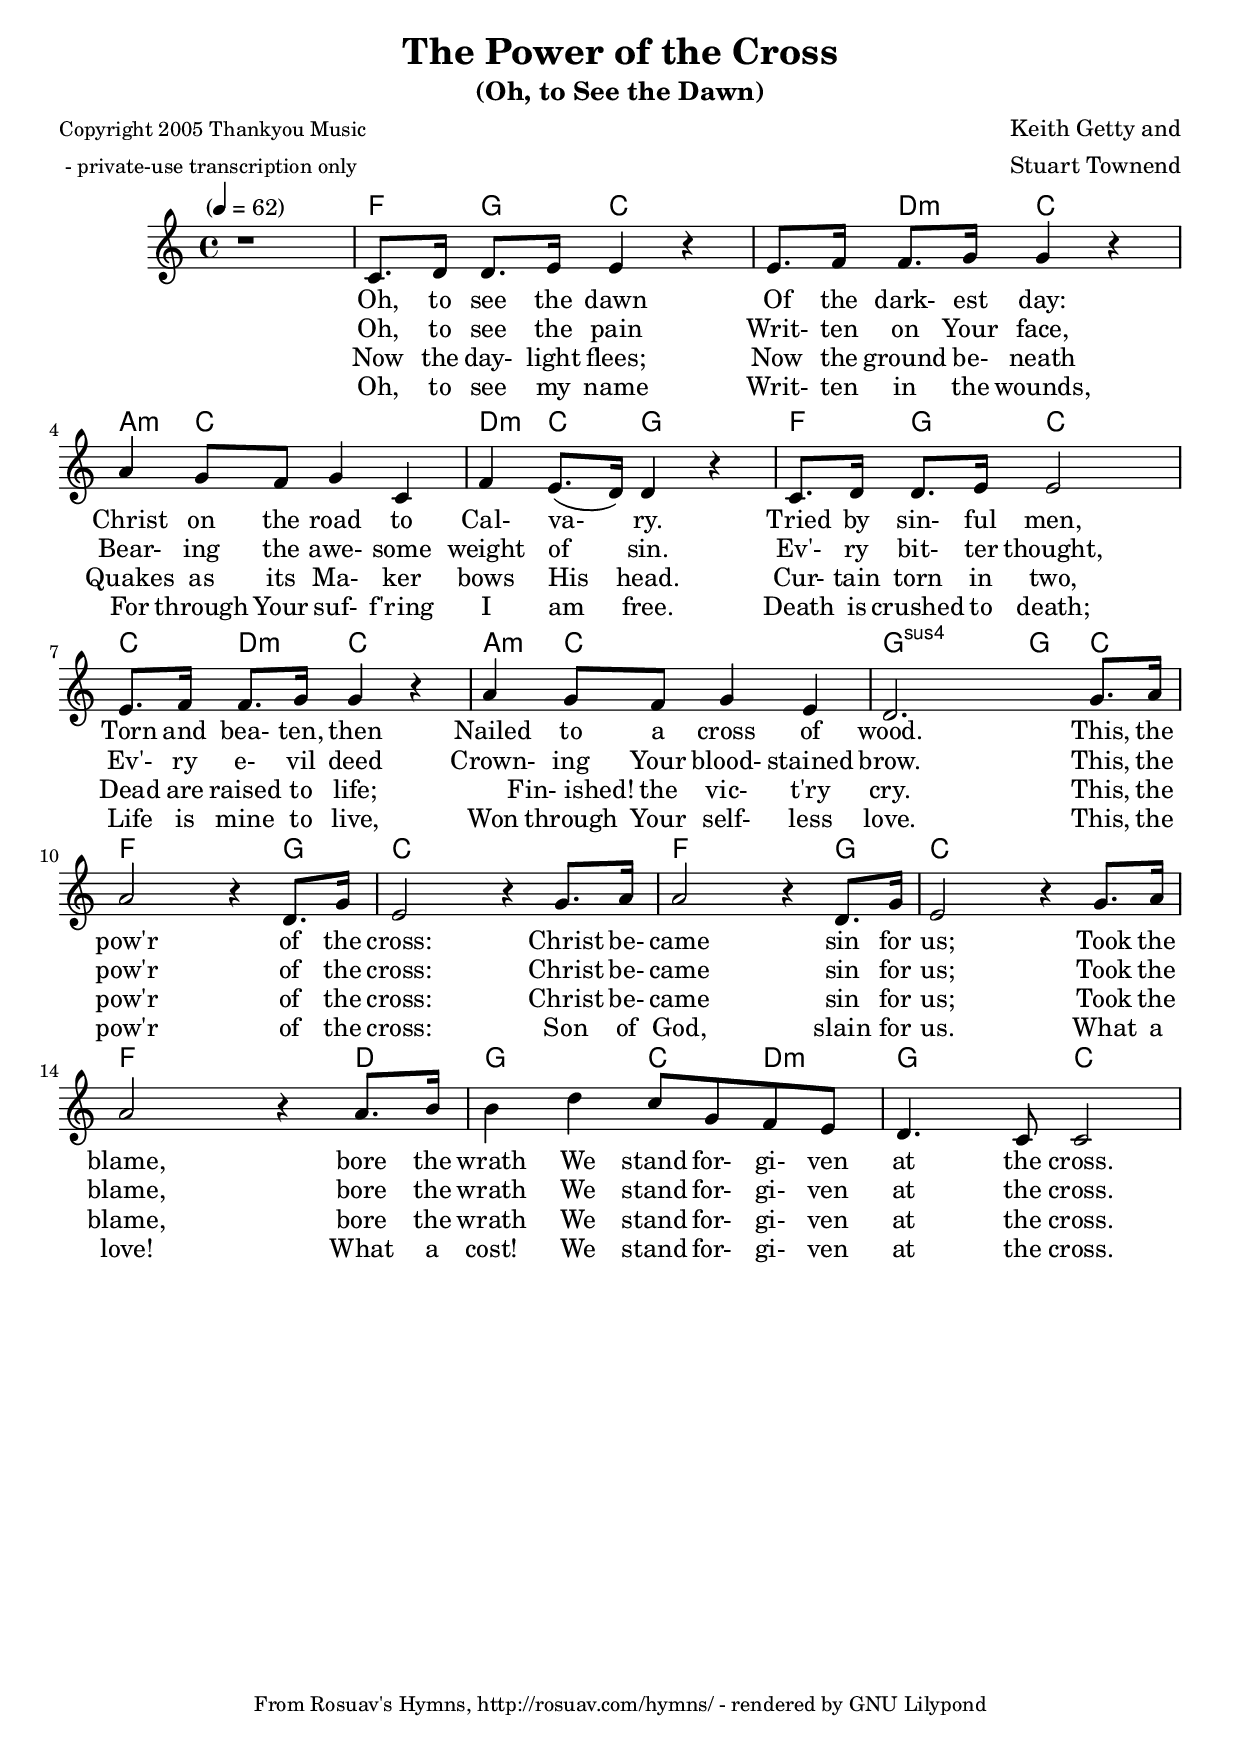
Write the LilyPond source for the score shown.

\version "2.24.0"
% Keith Getty/Stuart Townend: The Power of the Cross
\include "../Hymnal.ly"

\header
{
	title="The Power of the Cross"
	subtitle="(Oh, to See the Dawn)"
	composer=\markup { \right-column { "Keith Getty and" "Stuart Townend" } }
	poet=\markup { \left-column { \smaller "Copyright 2005 Thankyou Music" \smaller " - private-use transcription only" } }
}

\score {
	<<
		\new ChordNames {
			\set chordChanges = ##t
			\transpose c c,
			\chordmode {
				s1 % Match the dummy rest in the voice line
				f4 g c c c d:m c c a:m c c c d:m c g g
				f4 g c c c d:m c c a:m c c c g:sus4 g:sus4 g
				% Chorus
				c f f f g c c c c f f f g c c c
				c f f f d g g c d:m g g c2
			}
		}
		\new Staff <<
			\set Staff.midiInstrument = "acoustic grand"
			\key c \major
			\time 4/4
			\tempo "" 4 = 62
			\new Voice = "sops" \relative f' {
				r1 % Force vbKar to show the lyrics
				c8. d16 d8. e16 e4 r e8. f16 f8. g16 g4 r
				a g8 f g4 c, f e8.(d16) d4 r
				c8. d16 d8. e16 e2 e8. f16 f8. g16 g4 r
				a4 g8 f g4 e d2.
				% Chorus
				g8. a16 a2 r4 d,8. g16 e2 r4
				g8. a16 a2 r4 d,8. g16 e2 r4
				g8. a16 a2 r4 a8. b16 b4
				d4 c8 g f e d4. c8 c2
			}
			\addlyrics { \lyr \lyricmode {
				!Oh, to see the dawn
				!Of the dark- est day:
				!Christ on the road to Cal- va- ry.
				!Tried by sin- ful men,
				!Torn and bea- ten, then
				!Nailed to a cross of wood.
				% Chorus
				!This, the pow'r of the cross:
				!Christ be- came sin for us;
				!Took the blame, bore the wrath
				!We stand for- gi- ven at the cross.
			} }
			\addlyrics { \lyr \lyricmode {
				!Oh, to see the pain
				!Writ- ten on Your face,
				!Bear- ing the awe- some weight of sin.
				!Ev'- ry bit- ter thought,
				!Ev'- ry e- vil deed
				!Crown- ing Your blood- stained brow. 
				% Chorus
				!This, the pow'r of the cross:
				!Christ be- came sin for us;
				!Took the blame, bore the wrath
				!We stand for- gi- ven at the cross.
			} }
			\addlyrics { \lyr \lyricmode {
				!Now the day- light flees;
				!Now the ground be- neath
				!Quakes as its Ma- ker bows His head.
				!Cur- tain torn in two,
				!Dead are raised to life;
				!"Fin- ished!" the vic- t'ry cry.
				% Chorus
				!This, the pow'r of the cross:
				!Christ be- came sin for us;
				!Took the blame, bore the wrath
				!We stand for- gi- ven at the cross.
			} }
			\addlyrics { \lyr \lyricmode {
				!Oh, to see my name
				!Writ- ten in the wounds,
				!For through Your suf- f'ring I am free.
				!Death is crushed to death;
				!Life is mine to live,
				!Won through Your self- less love. 
				% Last time chorus
				!This, the pow'r of the cross:
				!Son of God, slain for us.
				!What a love! What a cost! 
				!We stand for- gi- ven at the cross.
			} }
		>>
	>>
	\layout { }
	% \midi { \context { \ChordNames \remove Note_performer } } % Stop chords from sounding in the MIDI
	\midi { }
}
